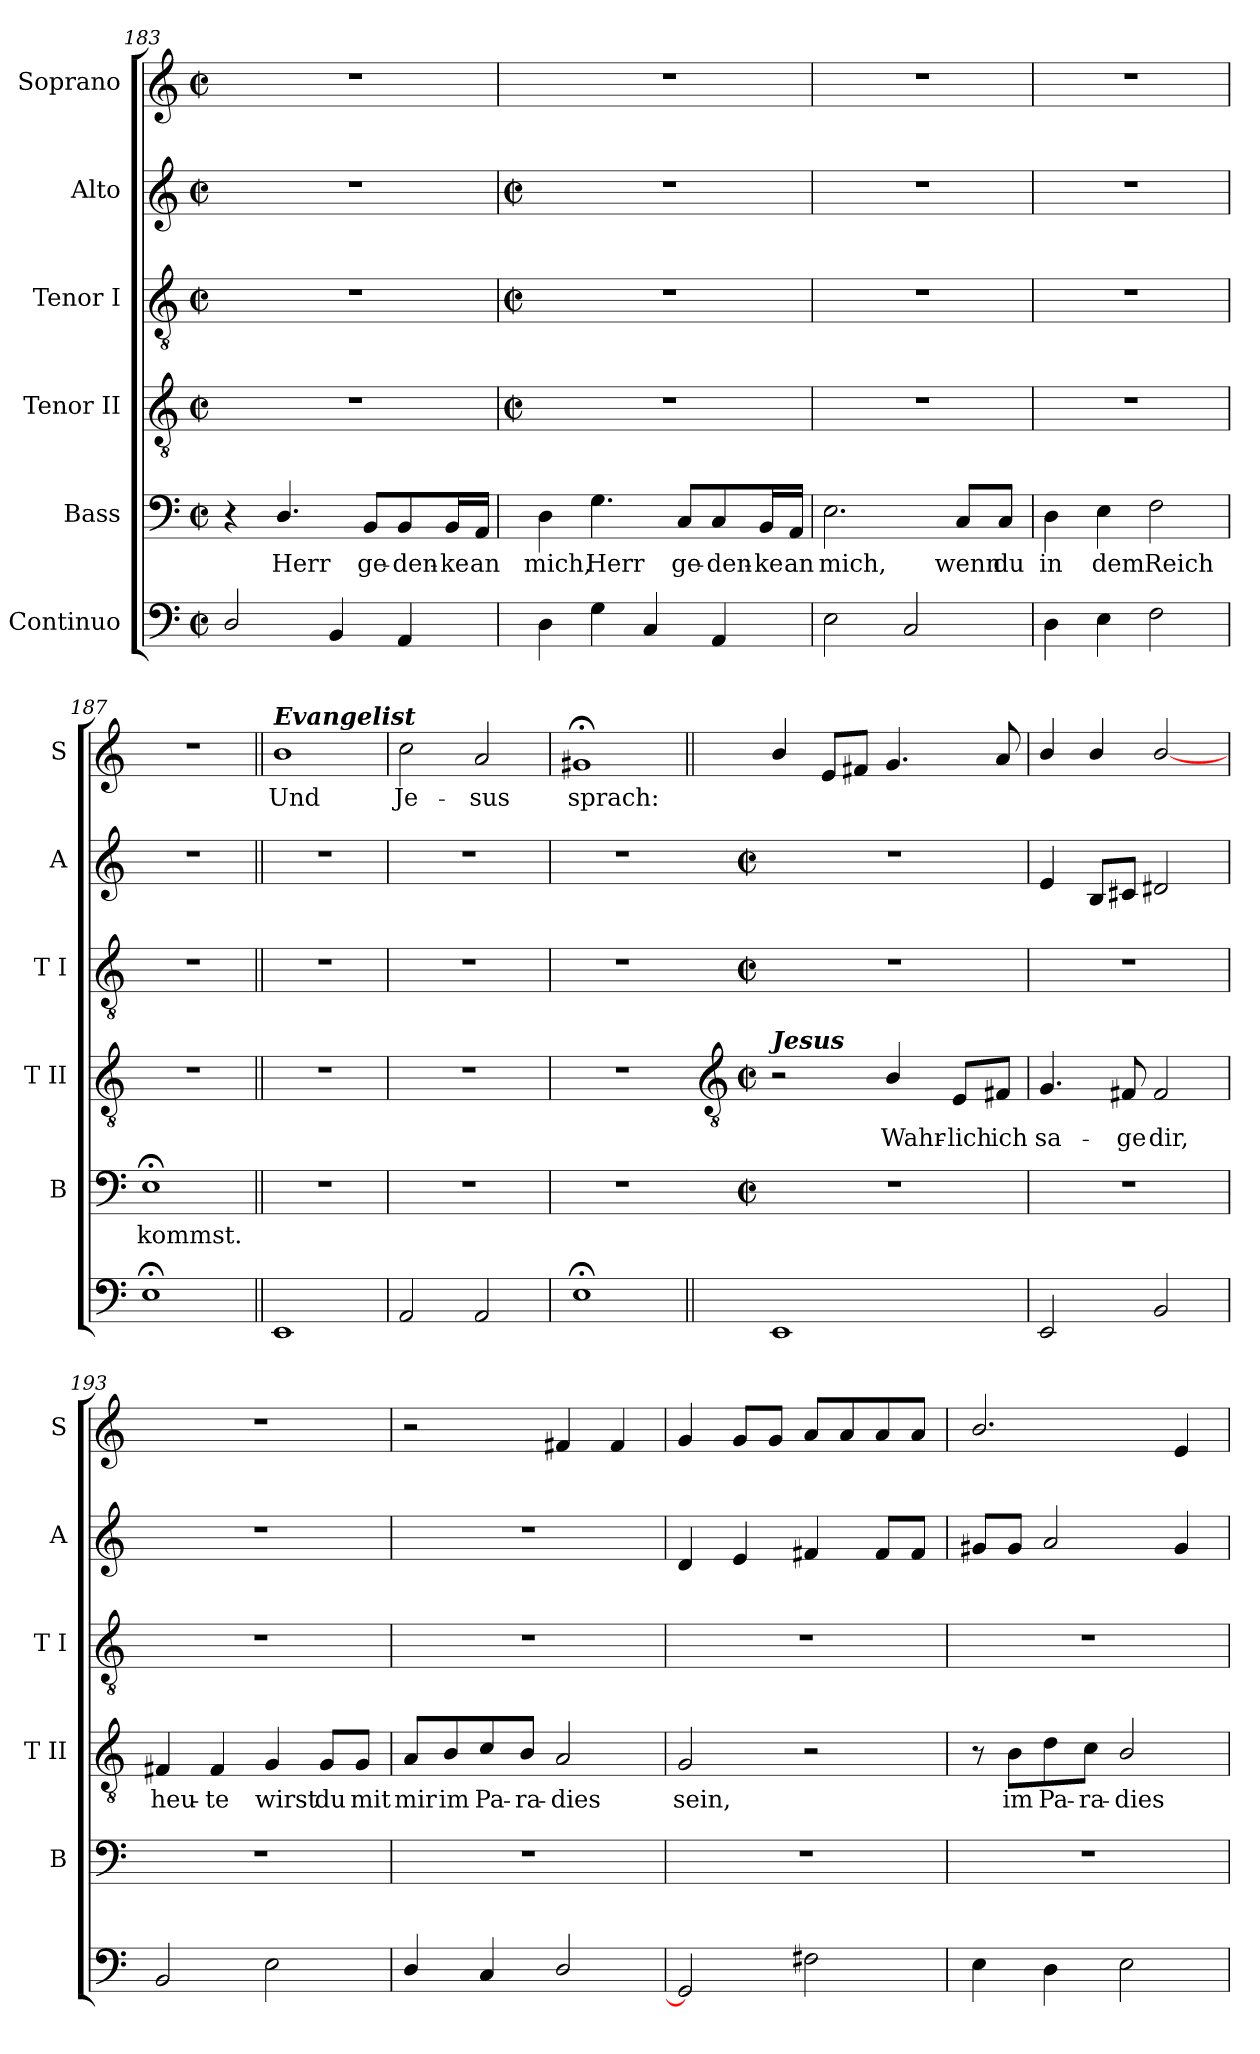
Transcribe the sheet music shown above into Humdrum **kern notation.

**kern	**kern	**text	**kern	**text	**kern	**kern	**kern	**text
*part6	*part5	*part5	*part4	*part4	*part3	*part2	*part1	*part1
*staff6	*staff5	*staff5	*staff4	*staff4	*staff3	*staff2	*staff1	*staff1
*I"Continuo	*I"Bass	*	*I"Tenor II	*	*I"Tenor I	*I"Alto	*I"Soprano	*
*	*I'B	*	*I'T II	*	*I'T I	*I'A	*I'S	*
*clefF4	*clefF4	*	*clefGv2	*	*clefGv2	*clefG2	*clefG2	*
*k[]	*k[]	*	*k[]	*	*k[]	*k[]	*k[]	*
*C:	*C:	*	*C:	*	*C:	*C:	*C:	*
*M2/2	*M2/2	*	*M2/2	*	*M2/2	*M2/2	*M2/2	*
*met(c|)	*met(c|)	*	*met(c|)	*	*met(c|)	*met(c|)	*met(c|)	*
=183	=183	=183	=183	=183	=183	=183	=183	=183
2D/	4r	.	1r	.	1r	1r	1r	.
!	!	!LO:LY:b	!	!	!	!	!	!
.	4.D/	Herr	.	.	.	.	.	.
4BB	.	.	.	.	.	.	.	.
!	!	!LO:LY:b	!	!	!	!	!	!
.	8BB/L	ge-	.	.	.	.	.	.
!	!	!LO:LY:b	!	!	!	!	!	!
4AA	8BB/	-den-	.	.	.	.	.	.
!	!	!LO:LY:b	!	!	!	!	!	!
.	16BB/L	-ke	.	.	.	.	.	.
!	!	!LO:LY:b	!	!	!	!	!	!
.	16AA/JJ	an	.	.	.	.	.	.
!!LO:LB:g=z
=184	=184	=184	=184	=184	=184	=184	=184	=184
*	*	*	*M2/2	*	*M2/2	*M2/2	*	*
*	*	*	*met(c|)	*	*met(c|)	*met(c|)	*	*
!	!	!LO:LY:b	!	!	!	!	!	!
4D	4D	mich,	1r	.	1r	1r	1r	.
!	!	!LO:LY:b	!	!	!	!	!	!
4G	4.G	Herr	.	.	.	.	.	.
4C	.	.	.	.	.	.	.	.
!	!	!LO:LY:b	!	!	!	!	!	!
.	8C/L	ge-	.	.	.	.	.	.
!	!	!LO:LY:b	!	!	!	!	!	!
4AA	8C/	-den-	.	.	.	.	.	.
!	!	!LO:LY:b	!	!	!	!	!	!
.	16BB/L	-ke	.	.	.	.	.	.
!	!	!LO:LY:b	!	!	!	!	!	!
.	16AA/JJ	an	.	.	.	.	.	.
=185	=185	=185	=185	=185	=185	=185	=185	=185
!	!	!LO:LY:b	!	!	!	!	!	!
2E	2.E	mich,	1r	.	1r	1r	1r	.
2C	.	.	.	.	.	.	.	.
!	!	!LO:LY:b	!	!	!	!	!	!
.	8C/L	wenn	.	.	.	.	.	.
!	!	!LO:LY:b	!	!	!	!	!	!
.	8C/J	du	.	.	.	.	.	.
=186	=186	=186	=186	=186	=186	=186	=186	=186
!	!	!LO:LY:b	!	!	!	!	!	!
4D	4D	in	1r	.	1r	1r	1r	.
!	!	!LO:LY:b	!	!	!	!	!	!
4E	4E	dem	.	.	.	.	.	.
!	!	!LO:LY:b	!	!	!	!	!	!
2F	2F	Reich	.	.	.	.	.	.
=187	=187	=187	=187	=187	=187	=187	=187	=187
!	!	!LO:LY:b	!	!	!	!	!	!
1E;<	1E;<	kommst.	1r	.	1r	1r	1r	.
=188||	=188||	=188||	=188||	=188||	=188||	=188||	=188||	=188||
!	!	!	!	!	!	!	!LO:TX:a:Bi:t=Evangelist	!
!	!	!	!	!	!	!	!	!LO:LY:b
1EE	1r	.	1r	.	1r	1r	1b	Und
=189	=189	=189	=189	=189	=189	=189	=189	=189
!	!	!	!	!	!	!	!	!LO:LY:b
2AA	1r	.	1r	.	1r	1r	2cc	Je-
!	!	!	!	!	!	!	!	!LO:LY:b
2AA	.	.	.	.	.	.	2a	-sus
=190	=190	=190	=190	=190	=190	=190	=190	=190
!	!	!	!	!	!	!	!	!LO:LY:b
1E;<	1r	.	1r	.	1r	1r	1g#X;<	sprach:
!!LO:LB:g=z
=191||	=191||	=191||	=191	=191||	=191	=191	=191||	=191||
*	*	*	*clefGv2	*	*	*	*	*
*	*	*	*k[]	*	*	*k[]	*	*
*	*	*	*C:	*	*	*C:	*	*
*	*M2/2	*	*M2/2	*	*M2/2	*M2/2	*	*
*	*met(c|)	*	*met(c|)	*	*met(c|)	*met(c|)	*	*
!	!	!	!LO:TX:a:Bi:t=Jesus	!	!	!	!	!
1EE	1r	.	2r	.	1r	1r	4b/	.
.	.	.	.	.	.	.	8eL	.
.	.	.	.	.	.	.	8f#XJ	.
!	!	!	!	!LO:LY:b	!	!	!	!
.	.	.	4B/	Wahr-	.	.	4.g	.
!	!	!	!	!LO:LY:b	!	!	!	!
.	.	.	8E/L	-lich	.	.	.	.
!	!	!	!	!LO:LY:b	!	!	!	!
.	.	.	8F#X/J	ich	.	.	8a	.
=192	=192	=192	=192	=192	=192	=192	=192	=192
!	!	!	!	!LO:LY:b	!	!	!	!
2EE	1r	.	4.G	sa-	1r	4e	4b/	.
.	.	.	.	.	.	8BL	4b/	.
!	!	!	!	!LO:LY:b	!	!	!	!
.	.	.	8F#X	-ge	.	8c#XJ	.	.
!	!	!	!	!LO:LY:b	!	!	!	!
2BB	.	.	2F#	dir,	.	2d#X	[2b/	.
=193	=193	=193	=193	=193	=193	=193	=193	=193
!	!	!	!	!LO:LY:b	!	!	!	!
2BB	1r	.	4F#X	heu-	1r	1r	1r	.
!	!	!	!	!LO:LY:b	!	!	!	!
.	.	.	4F#	-te	.	.	.	.
!	!	!	!	!LO:LY:b	!	!	!	!
2E	.	.	4G	wirst	.	.	.	.
!	!	!	!	!LO:LY:b	!	!	!	!
.	.	.	8G/L	du	.	.	.	.
!	!	!	!	!LO:LY:b	!	!	!	!
.	.	.	8G/J	mit	.	.	.	.
=194	=194	=194	=194	=194	=194	=194	=194	=194
!	!	!	!	!LO:LY:b	!	!	!	!
4D/	1r	.	8A/L	mir	1r	1r	2r	.
!	!	!	!	!LO:LY:b	!	!	!	!
.	.	.	8B/	im	.	.	.	.
!	!	!	!	!LO:LY:b	!	!	!	!
4C	.	.	8c/	Pa-	.	.	.	.
!	!	!	!	!LO:LY:b	!	!	!	!
.	.	.	8B/J	-ra-	.	.	.	.
!	!	!	!	!LO:LY:b	!	!	!	!
2D/	.	.	2A	-dies	.	.	4f#X	.
.	.	.	.	.	.	.	4f#	.
=195	=195	=195	=195	=195	=195	=195	=195	=195
!	!	!	!	!LO:LY:b	!	!	!	!
2GG]	1r	.	2G	sein,	1r	4d	4g	.
.	.	.	.	.	.	4e	8gL	.
.	.	.	.	.	.	.	8gJ	.
2F#X	.	.	2r	.	.	4f#X	8aL	.
.	.	.	.	.	.	.	8a	.
.	.	.	.	.	.	8f#L	8a	.
.	.	.	.	.	.	8f#J	8aJ	.
=196	=196	=196	=196	=196	=196	=196	=196	=196
4E	1r	.	8r	.	1r	8g#XL	2.b/	.
!	!	!	!	!LO:LY:b	!	!	!	!
.	.	.	8B\L	im	.	8g#J	.	.
!	!	!	!	!LO:LY:b	!	!	!	!
4D	.	.	8d\	Pa-	.	2a	.	.
!	!	!	!	!LO:LY:b	!	!	!	!
.	.	.	8c\J	-ra-	.	.	.	.
!	!	!	!	!LO:LY:b	!	!	!	!
2E	.	.	2B/	-dies	.	.	.	.
.	.	.	.	.	.	4g#	4e	.
=	=	=	=	=	=	=	=	=
*-	*-	*-	*-	*-	*-	*-	*-	*-
